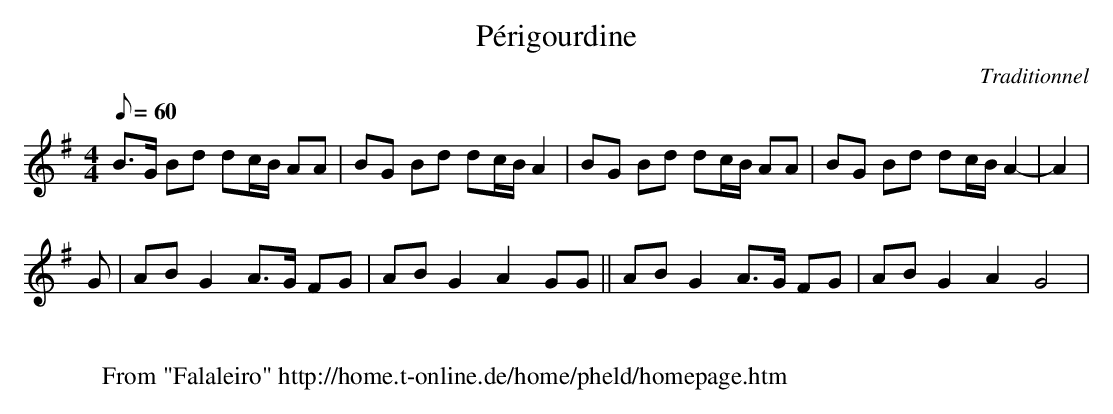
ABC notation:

X:1
T:Périgourdine
M:4/4
L:1/8
Q:60
C:Traditionnel
K:G
B>G Bd dc/2B/2 AA|BG Bd dc/2B/2 A2|BG Bd dc/2B/2 AA|BG Bd dc/2B/2 A2-|A2
|!
G|AB G2 A>G FG|AB G2 A2 GG||AB G2 A>G FG|AB G2 A2 G4|!
W:
W: From "Falaleiro" http://home.t-online.de/home/pheld/homepage.htm
